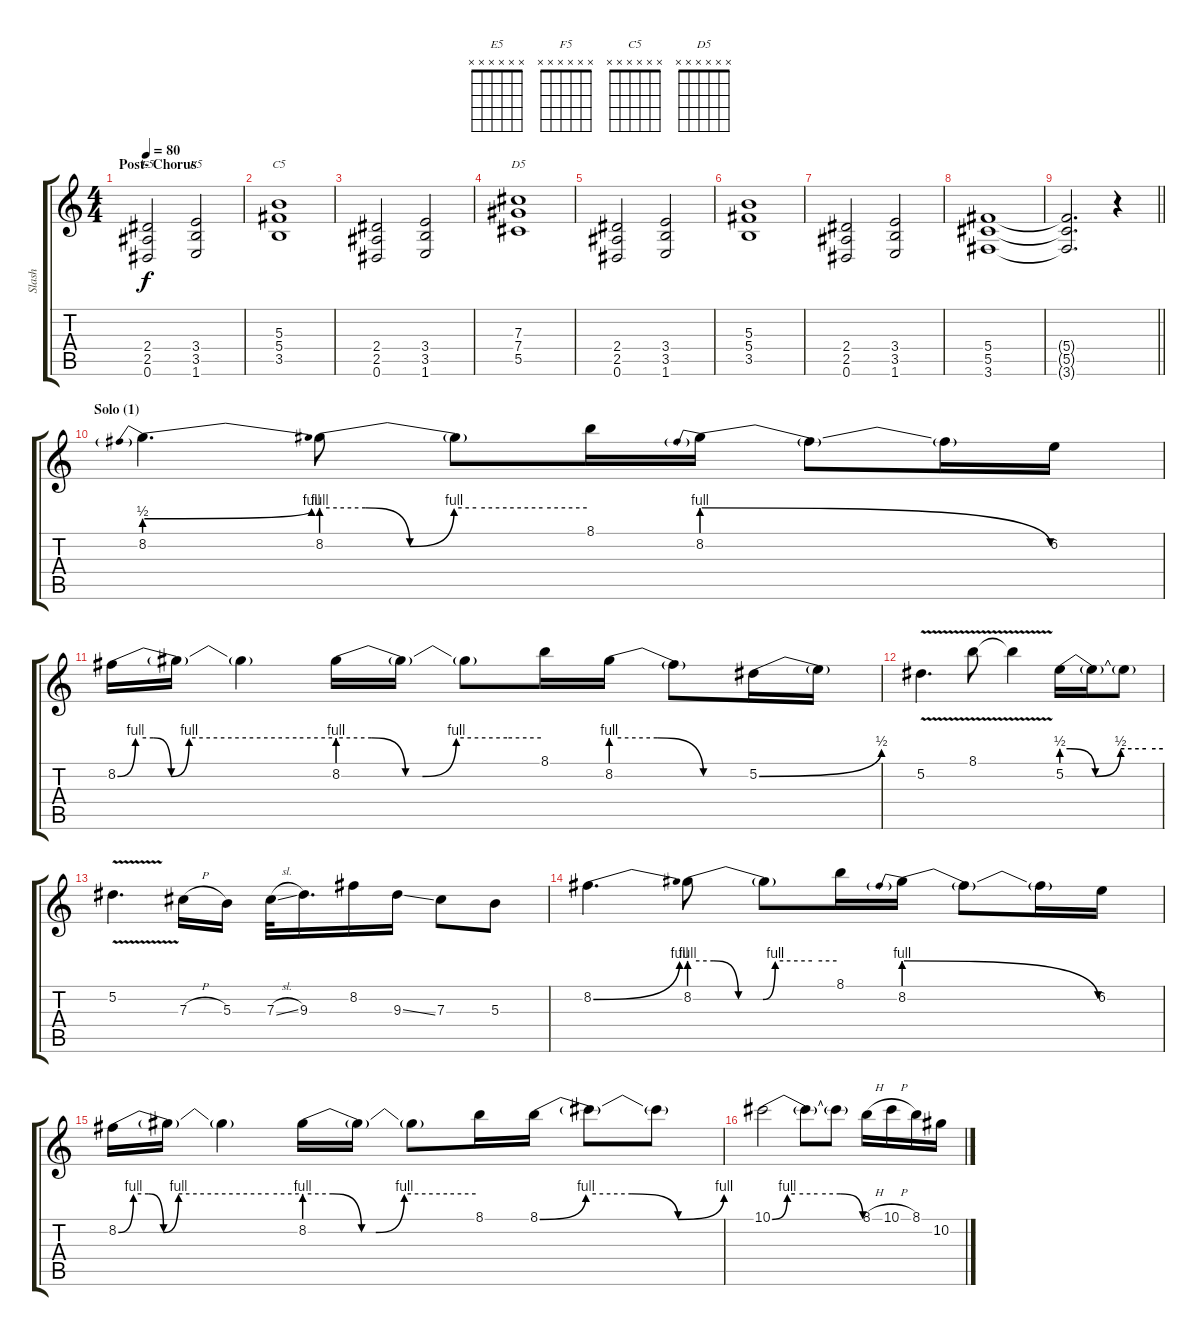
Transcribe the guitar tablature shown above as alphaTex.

\track ("Slash " "Slash ") {instrument electricguitarjazz}
\staff {score tabs}
\tuning (Eb4 Bb3 Gb3 Db3 Ab2 Eb2) {hide}
\chord ("E5" x x x x x x)
\chord ("F5" x x x x x x)
\chord ("C5" x x x x x x)
\chord ("D5" x x x x x x)
\ts (4 4)
\section ("" "Post- Chorus")
\tempo 80
\clef g2
\ks c
(2.4 2.5 0.6).2{ch "E5" dy f instrument distortionguitar} (3.4 3.5 1.6).2{ch "F5"} |
(5.3 5.4 3.5).1{ch "C5"} |
(2.4 2.5 0.6).2 (3.4 3.5 1.6).2 |
(7.3 7.4 5.5).1{ch "D5"} |
(2.4 2.5 0.6).2 (3.4 3.5 1.6).2 |
(5.3 5.4 3.5).1 |
(2.4 2.5 0.6).2 (3.4 3.5 1.6).2 |
(5.4 5.5 3.6).1 |
\barLineRight lightlight
(5.4{t} 5.5{t} 3.6{t}).2{d} r.4 |
\section ("" "Solo (1)")
8.2{be (prebendbend 0 2 60 4)}.4{d volume 16 balance 8 instrument distortionguitar} 8.2{be (custom 0 4 10 4 20 0 30 4 35 4 50 4 60 4)}.8 8.2{t}.8 8.1.16 8.2{be (prebendrelease 0 4 60 0)}.16 8.2{t}.8 8.2{t}.16 6.2.16 |
8.2{be (custom 0 0 5 4 10 4 15 0 20 4 50 4 60 4)}.16 8.2{t}.16 8.2{t}.4 8.2{be (custom 0 4 10 4 20 0 25 0 35 4 50 4 60 4)}.16 8.2{t}.16 8.2{t}.8 8.1.16 8.2{be (custom 0 4 20 4 40 0 60 0)}.16 8.2{t}.8 5.2{be (bend 0 0 60 2)}.16 5.2{t}.16 |
5.2{v}.4{d} 8.1{v}.8 8.1{t}.4 5.2{be (custom 0 2 5 2 20 0 35 2 50 2 60 2)}.16 5.2{t}.16 5.2{t}.8 |
5.2{v}.4{d} 7.3{h}.16 5.3.16 7.3{sl}.32 9.3.16{d} 8.2.16 9.3{ss}.16 7.3.8 5.3.8 |
8.2{be (bend 0 0 60 4)}.4{d} 8.2{be (custom 0 4 10 4 20 0 30 0 35 4 50 4 60 4)}.8 8.2{t}.8 8.1.16 8.2{be (prebendrelease 0 4 60 0)}.16 8.2{t}.8 8.2{t}.16 6.2.16 |
8.2{be (custom 0 0 5 4 10 4 15 0 20 4 50 4 60 4)}.16 8.2{t}.16 8.2{t}.4 8.2{be (custom 0 4 10 4 20 0 25 0 35 4 50 4 60 4)}.16 8.2{t}.16 8.2{t}.8 8.1.16 8.1{be (custom 0 0 15 4 30 4 45 0 60 4)}.16 8.1{t}.8 8.1{t}.8 |
10.1{be (custom 0 0 10 4 15 4 30 4 45 4 60 0)}.2 10.1{t}.8 10.1{t}.8 8.1{h}.16 10.1{h}.16 8.1.16 10.2.16
